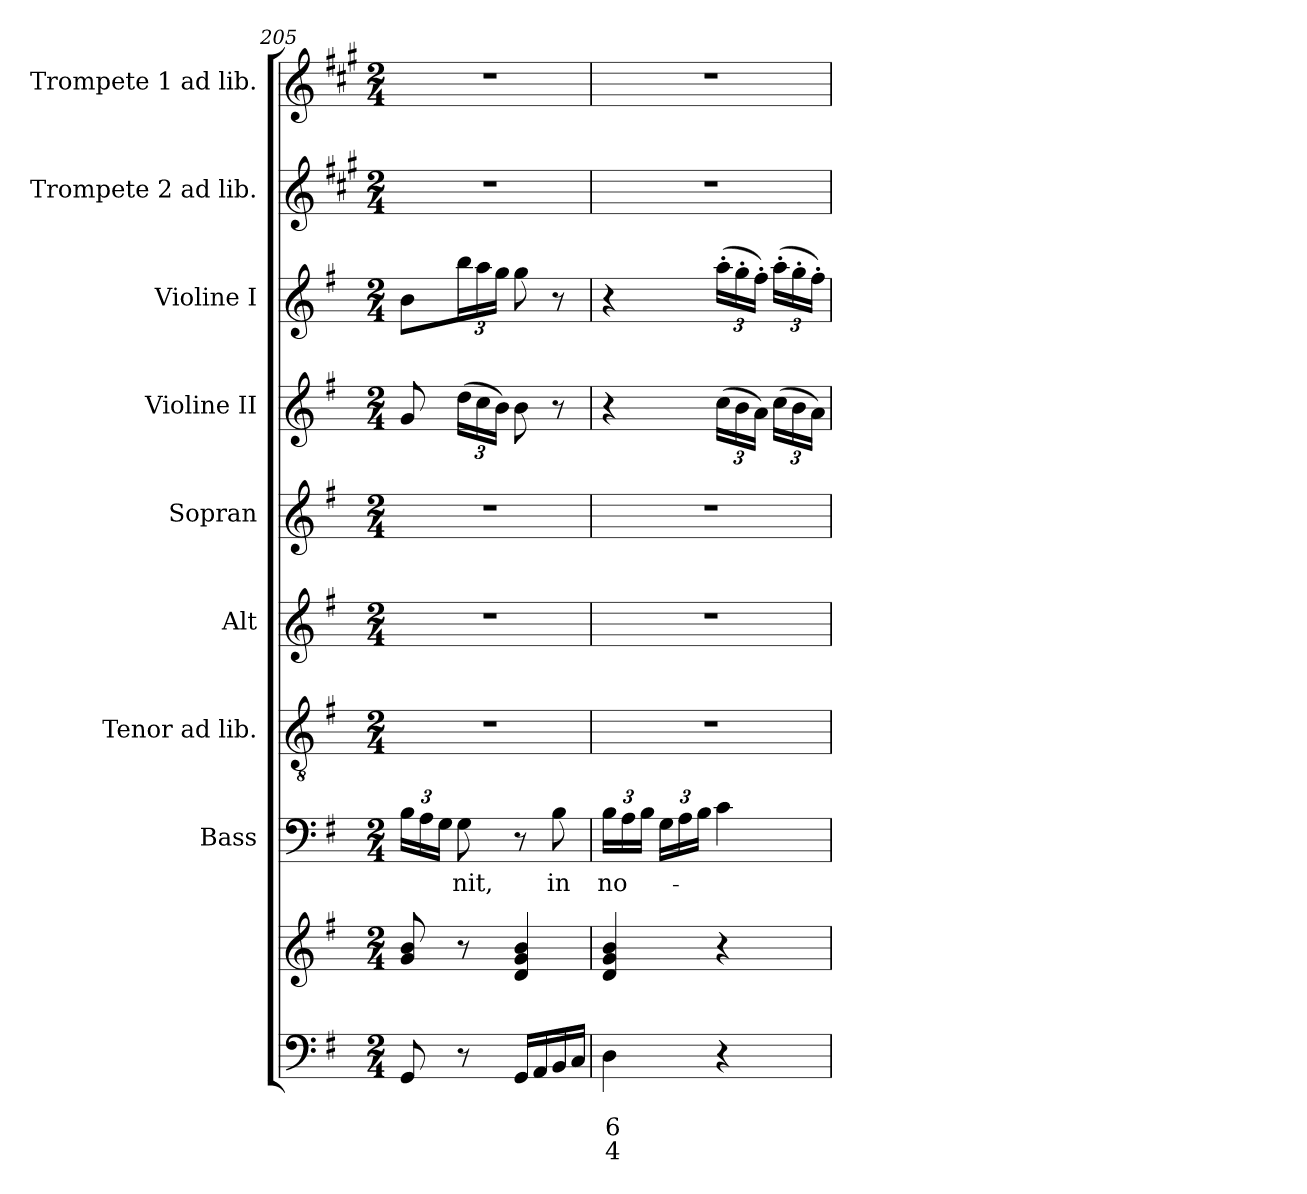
**kern	**text	**text	**text	**kern	**kern	**text	**kern	**kern	**kern	**kern	**kern	**kern	**kern
*part9	*part9	*part9	*part9	*part9	*part8	*part8	*part7	*part6	*part5	*part4	*part3	*part2	*part1
*staff10	*staff10	*staff10	*staff10	*staff9	*staff8	*staff8	*staff7	*staff6	*staff5	*staff4	*staff3	*staff2	*staff1
*	*	*	*	*	*I"Bass	*	*I"Tenor ad lib.	*I"Alt	*I"Sopran	*I"Violine II	*I"Violine I	*I"Trompete 2 ad lib.	*I"Trompete 1 ad lib.
*	*	*	*	*	*I'B.	*	*I'T.	*I'A.	*I'S.	*I'Vl. II	*I'Vl. I	*I'Trp. 2	*I'Trp. 1
*clefF4	*	*	*	*clefG2	*clefF4	*	*clefGv2	*clefG2	*clefG2	*clefG2	*clefG2	*clefG2	*clefG2
*	*	*	*	*	*	*	*	*	*	*	*	*ITrd1c2	*ITrd1c2
*k[f#]	*	*	*	*k[f#]	*k[f#]	*	*k[f#]	*k[f#]	*k[f#]	*k[f#]	*k[f#]	*k[f#]	*k[f#]
*G:	*	*	*	*G:	*G:	*	*G:	*G:	*G:	*G:	*G:	*G:	*G:
*M2/4	*	*	*	*M2/4	*M2/4	*	*M2/4	*M2/4	*M2/4	*M2/4	*M2/4	*M2/4	*M2/4
=205	=205	=205	=205	=205	=205	=205	=205	=205	=205	=205	=205	=205	=205
8GG/	.	.	.	8g/ 8b/	24B\LL	.	2r	2r	2r	8g/	8b\L	2r	2r
.	.	.	.	.	24A\	.	.	.	.	.	.	.	.
.	.	.	.	.	24G\JJ	.	.	.	.	.	.	.	.
!	!	!	!	!	!	!LO:LY:b	!	!	!	!	!	!	!
8r	.	.	.	8r	8G\	-nit,	.	.	.	(>24dd\LL	24bb\L	.	.
.	.	.	.	.	.	.	.	.	.	24cc\	24aa\	.	.
.	.	.	.	.	.	.	.	.	.	24b\JJ)	24gg\JJ	.	.
16GG/LL	.	.	.	4d/ 4g/ 4b/	8r	.	.	.	.	8b\	8gg\	.	.
16AA/	.	.	.	.	.	.	.	.	.	.	.	.	.
!	!	!	!	!	!	!LO:LY:b	!	!	!	!	!	!	!
16BB/	.	.	.	.	8B\	in	.	.	.	8r	8r	.	.
16C/JJ	.	.	.	.	.	.	.	.	.	.	.	.	.
=206	=206	=206	=206	=206	=206	=206	=206	=206	=206	=206	=206	=206	=206
!	!	!LO:LY:b	!LO:LY:b	!	!	!LO:LY:b	!	!	!	!	!	!	!
4D\	.	6	4	4d/ 4g/ 4b/	24B\LL	no-	2r	2r	2r	4r	4r	2r	2r
.	.	.	.	.	24A\	.	.	.	.	.	.	.	.
.	.	.	.	.	24B\JJ	.	.	.	.	.	.	.	.
.	.	.	.	.	24G\LL	.	.	.	.	.	.	.	.
.	.	.	.	.	24A\	.	.	.	.	.	.	.	.
.	.	.	.	.	24B\JJ	.	.	.	.	.	.	.	.
4r	.	.	.	4r	4c\	.	.	.	.	(>24cc\LL	(>24aa'>\LL	.	.
.	.	.	.	.	.	.	.	.	.	24b\	24gg'>\	.	.
.	.	.	.	.	.	.	.	.	.	24a\JJ)	24ff#'>\JJ)	.	.
.	.	.	.	.	.	.	.	.	.	(>24cc\LL	(>24aa'>\LL	.	.
.	.	.	.	.	.	.	.	.	.	24b\	24gg'>\	.	.
.	.	.	.	.	.	.	.	.	.	24a\JJ)	24ff#'>\JJ)	.	.
=	=	=	=	=	=	=	=	=	=	=	=	=	=
*-	*-	*-	*-	*-	*-	*-	*-	*-	*-	*-	*-	*-	*-
